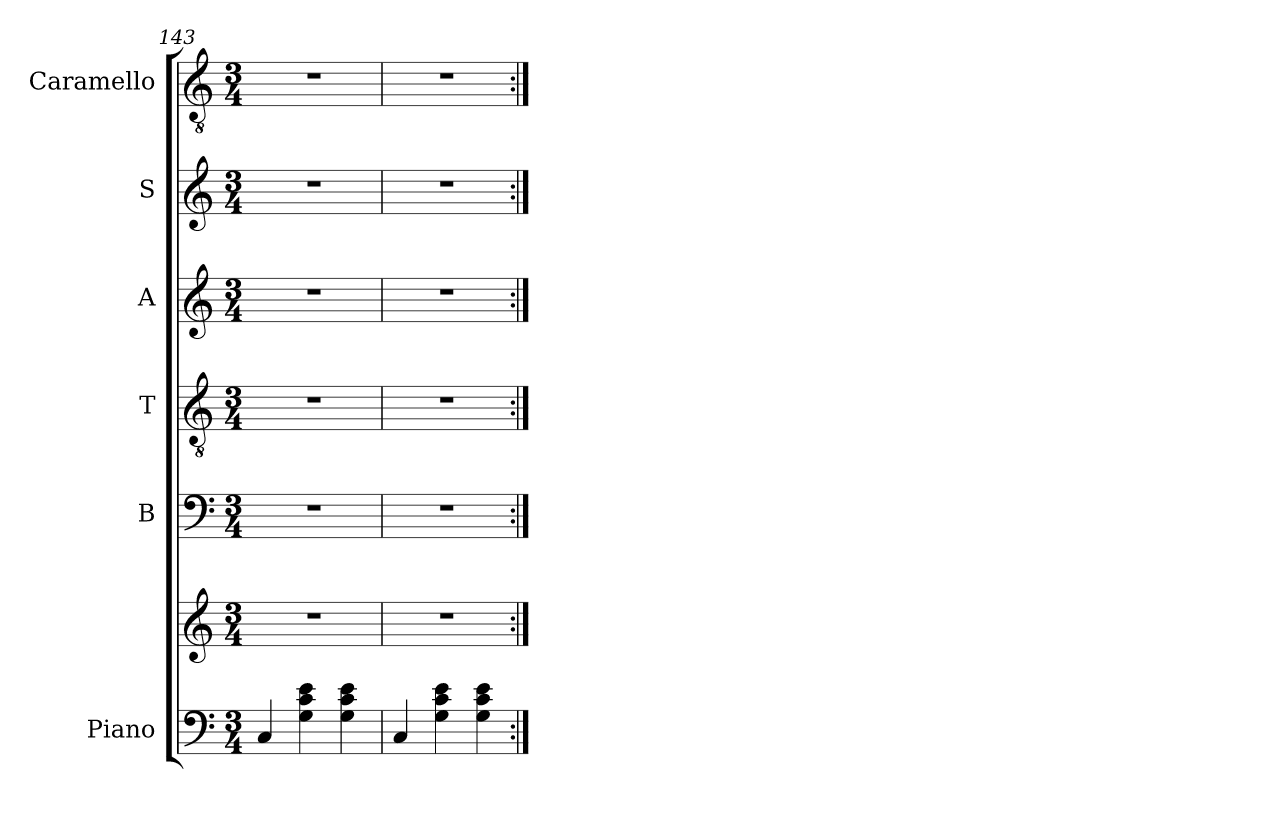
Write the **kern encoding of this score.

**kern	**kern	**kern	**kern	**kern	**kern	**kern
*part6	*part6	*part5	*part4	*part3	*part2	*part1
*staff7	*staff6	*staff5	*staff4	*staff3	*staff2	*staff1
*I"Piano	*	*I"B	*I"T	*I"A	*I"S	*I"Caramello
*I'Pno	*	*I'B	*I'T	*I'A	*I'S	*
*clefF4	*clefG2	*clefF4	*clefGv2	*clefG2	*clefG2	*clefGv2
*k[]	*k[]	*k[]	*k[]	*k[]	*k[]	*k[]
*M3/4	*M3/4	*M3/4	*M3/4	*M3/4	*M3/4	*M3/4
=143	=143	=143	=143	=143	=143	=143
4C/	2.r	2.r	2.r	2.r	2.r	2.r
4G\ 4c\ 4e\	.	.	.	.	.	.
4G\ 4c\ 4e\	.	.	.	.	.	.
=144	=144	=144	=144	=144	=144	=144
4C/	2.r	2.r	2.r	2.r	2.r	2.r
4G\ 4c\ 4e\	.	.	.	.	.	.
4G\ 4c\ 4e\	.	.	.	.	.	.
=:|!	=:|!	=:|!	=:|!	=:|!	=:|!	=:|!
*-	*-	*-	*-	*-	*-	*-
